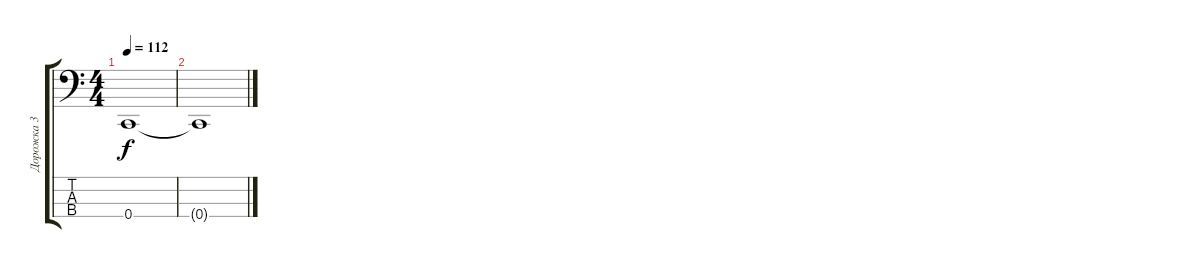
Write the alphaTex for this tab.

\track ("Дорожка 3" "Дорожка 3") {instrument electricbassfinger}
\staff {score tabs}
\tuning (F2 C2 G1 C1) {hide}
\ts (4 4)
\tempo 112
\clef f4
\ks c
0.4.1{dy f} |
0.4{t}.1
